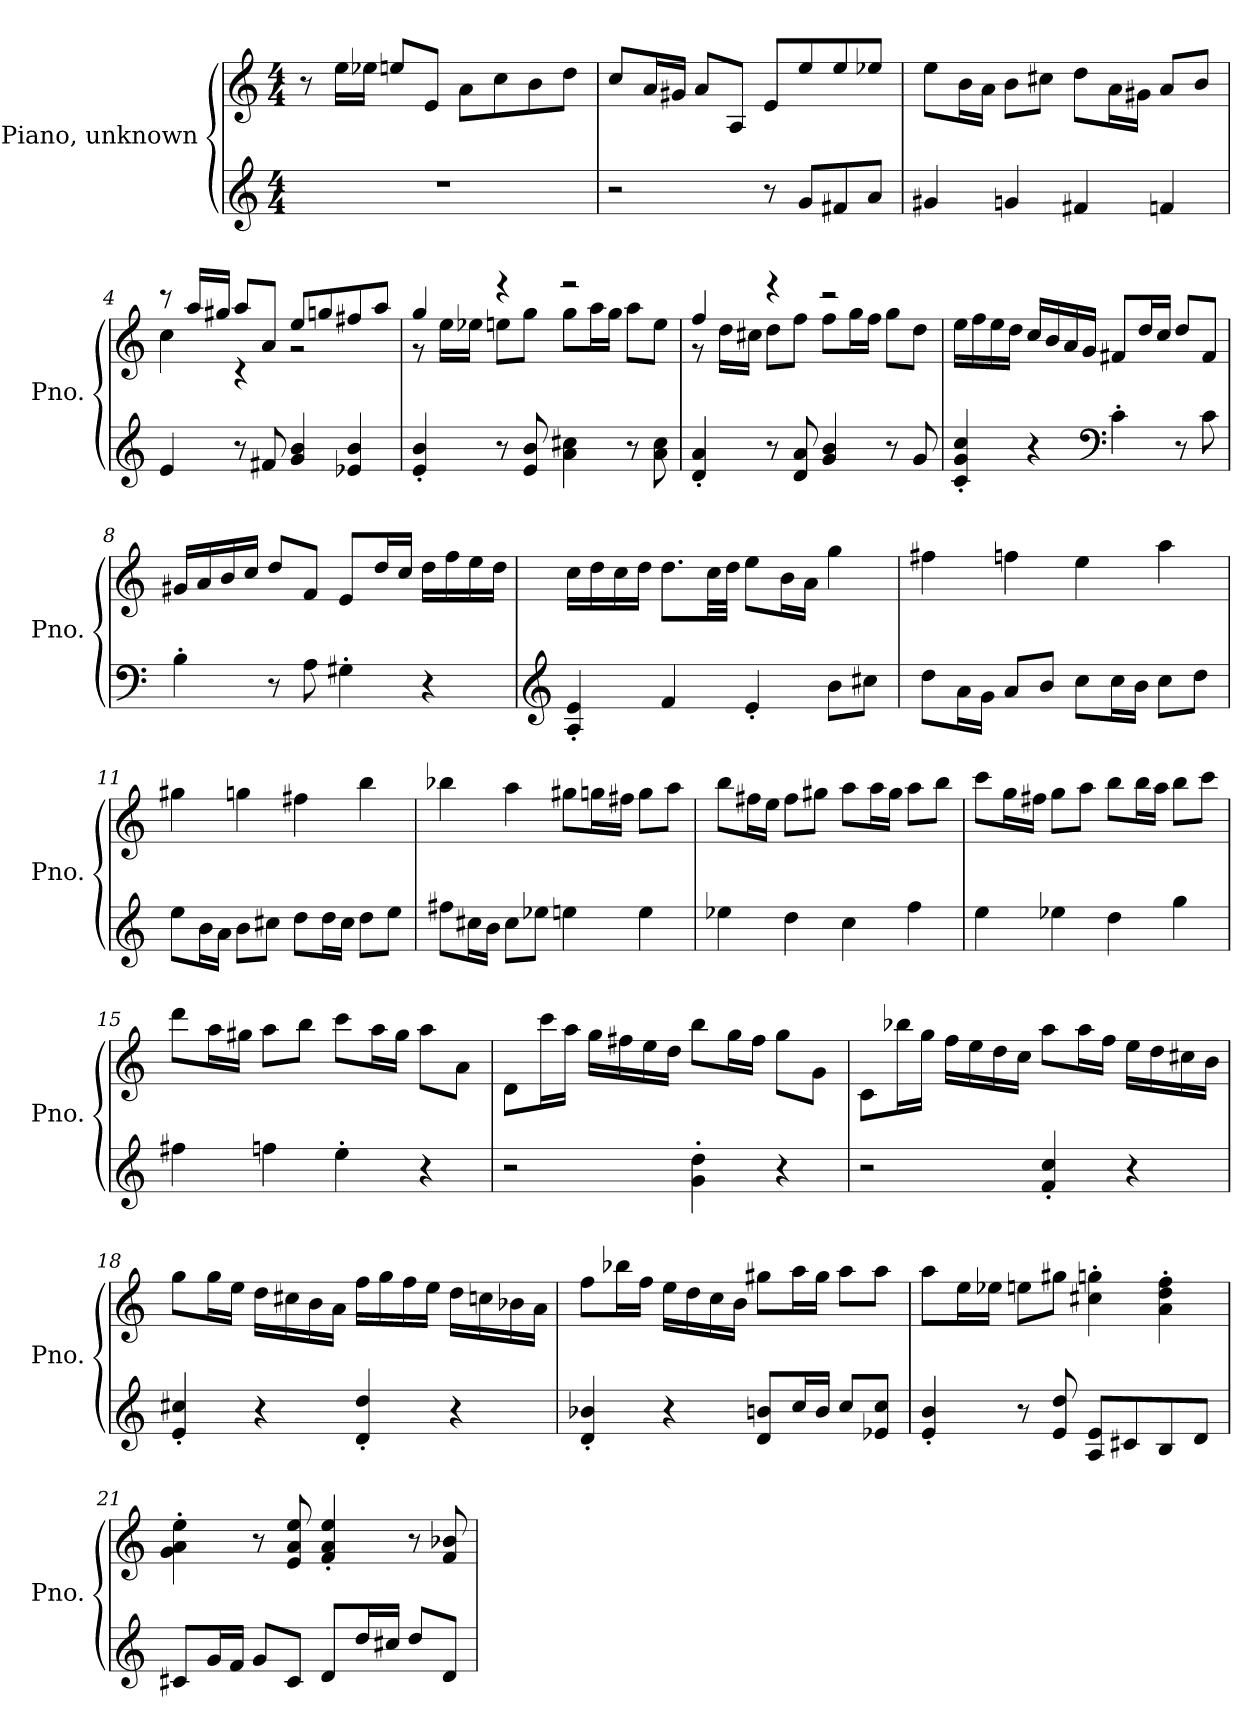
**kern	**kern
*part1	*part1
*staff2	*staff1
*I"Piano, unknown	*
*I'Pno.	*
*clefG2	*clefG2
*k[]	*k[]
*M4/4	*M4/4
*MM120	*MM120
=1	=1
1r	8r
.	16ee\LL
.	16ee-X\JJ
.	8een/L
.	8e/J
.	8a\L
.	8cc\
.	8b\
.	8dd\J
=2	=2
2r	8cc/L
.	16a/L
.	16g#X/JJ
.	8a/L
.	8A/J
8r	8e/L
8g/L	8ee/
8f#X/	8ee/
8a/J	8ee-X/J
=3	=3
4g#X/	8ee\L
.	16b\L
.	16a\JJ
4gn/	8b\L
.	8cc#X\J
4f#X/	8dd\L
.	16a\L
.	16g#X\JJ
4fn/	8a/L
.	8b/J
!!LO:LB:g=z
=4	=4
*	*^
4e/	8r	4cc\
.	16aa/LL	.
.	16gg#X/JJ	.
8r	8aa/L	4r
8f#X/	8a/J	.
4g/ 4b/	8ee/L	2r
.	8ggn/	.
4e-X/ 4b/	8ff#X/	.
.	8aa/J	.
=5	=5	=5
4e/' 4b/'	4gg/	8r
.	.	16ee\LL
.	.	16ee-X\JJ
8r	4r	8een\L
8e/ 8b/	.	8gg\J
4a\ 4cc#X\	2r	8gg\L
.	.	16aa\L
.	.	16gg\JJ
8r	.	8aa\L
8a\ 8cc#\	.	8ee\J
=6	=6	=6
4d/' 4a/'	4ff/	8r
.	.	16dd\LL
.	.	16cc#X\JJ
8r	4r	8dd\L
8d/ 8a/	.	8ff\J
4g/ 4b/	2r	8ff\L
.	.	16gg\L
.	.	16ff\JJ
8r	.	8gg\L
8g/	.	8dd\J
*	*v	*v
!!LO:LB:g=z
=7	=7
4c/' 4g/' 4cc/'	16ee\LL
.	16ff\
.	16ee\
.	16dd\JJ
4r	16cc/LL
.	16b/
.	16a/
.	16g/JJ
*clefF4	*
4c'\	8f#X/L
.	16dd/L
.	16cc/JJ
8r	8dd/L
8c\	8f#/J
=8	=8
4B'\	16g#X/LL
.	16a/
.	16b/
.	16cc/JJ
8r	8dd/L
8A\	8f/J
4G#X'\	8e/L
.	16dd/L
.	16cc/JJ
4r	16dd\LL
.	16ff\
.	16ee\
.	16dd\JJ
=9	=9
*clefG2	*
4A/' 4e/'	16cc\LL
.	16dd\
.	16cc\
.	16dd\JJ
4f/	8.dd\L
.	32cc\LL
.	32dd\JJJ
4e'/	8ee\L
.	16b\L
.	16a\JJ
8b\L	4gg\
8cc#X\J	.
!!LO:LB:g=z
=10	=10
8dd\L	4ff#X\
16a\L	.
16g\JJ	.
8a/L	4ffn\
8b/J	.
8cc\L	4ee\
16cc\L	.
16b\JJ	.
8cc\L	4aa\
8dd\J	.
=11	=11
8ee\L	4gg#X\
16b\L	.
16a\JJ	.
8b\L	4ggn\
8cc#X\J	.
8dd\L	4ff#X\
16dd\L	.
16cc#\JJ	.
8dd\L	4bb\
8ee\J	.
=12	=12
8ff#X\L	4bb-X\
16cc#X\L	.
16b\JJ	.
8cc#\L	4aa\
8ee-X\J	.
4een\	8gg#X\L
.	16ggn\L
.	16ff#X\JJ
4ee\	8gg\L
.	8aa\J
!!LO:LB:g=z
=13	=13
4ee-X\	8bb\L
.	16ff#X\L
.	16ee\JJ
4dd\	8ff#\L
.	8gg#X\J
4cc\	8aa\L
.	16aa\L
.	16gg#\JJ
4ff\	8aa\L
.	8bb\J
=14	=14
4ee\	8ccc\L
.	16gg\L
.	16ff#X\JJ
4ee-X\	8gg\L
.	8aa\J
4dd\	8bb\L
.	16bb\L
.	16aa\JJ
4gg\	8bb\L
.	8ccc\J
=15	=15
4ff#X\	8ddd\L
.	16aa\L
.	16gg#X\JJ
4ffn\	8aa\L
.	8bb\J
4ee'\	8ccc\L
.	16aa\L
.	16gg#\JJ
4r	8aa\L
.	8a\J
!!LO:LB:g=z
=16	=16
2r	8d\L
.	16ccc\L
.	16aa\JJ
.	16gg\LL
.	16ff#X\
.	16ee\
.	16dd\JJ
4g\' 4dd\'	8bb\L
.	16gg\L
.	16ff#\JJ
4r	8gg\L
.	8g\J
=17	=17
2r	8c\L
.	16bb-X\L
.	16gg\JJ
.	16ff\LL
.	16ee\
.	16dd\
.	16cc\JJ
4f/' 4cc/'	8aa\L
.	16aa\L
.	16ff\JJ
4r	16ee\LL
.	16dd\
.	16cc#X\
.	16b\JJ
=18	=18
4e/' 4cc#X/'	8gg\L
.	16gg\L
.	16ee\JJ
4r	16dd\LL
.	16cc#X\
.	16b\
.	16a\JJ
4d/' 4dd/'	16ff\LL
.	16gg\
.	16ff\
.	16ee\JJ
4r	16dd\LL
.	16ccn\
.	16b-X\
.	16a\JJ
!!LO:PB:g=z
=19	=19
4d/' 4b-X/'	8ff\L
.	16bb-X\L
.	16ff\JJ
4r	16ee\LL
.	16dd\
.	16cc\
.	16b\JJ
8d/ 8bn/L	8gg#X\L
16cc/L	16aa\L
16b/JJ	16gg#\JJ
8cc/L	8aa\L
8e-X/ 8cc/J	8aa\J
=20	=20
4e/' 4b/'	8aa\L
.	16ee\L
.	16ee-X\JJ
8r	8een\L
8e/ 8dd/	8gg#X\J
8A/ 8e/L	4cc#X\' 4ggn\'
8c#X/	.
8B/	4a\' 4dd\' 4ff\'
8d/J	.
=21	=21
8c#X/L	4g\' 4a\' 4ee\'
16g/L	.
16f/JJ	.
8g/L	8r
8c#/J	8e/ 8a/ 8ee/
8d/L	4f/' 4a/' 4ee/'
16dd/L	.
16cc#X/JJ	.
8dd/L	8r
8d/J	8f/ 8b-X/
=	=
*-	*-
